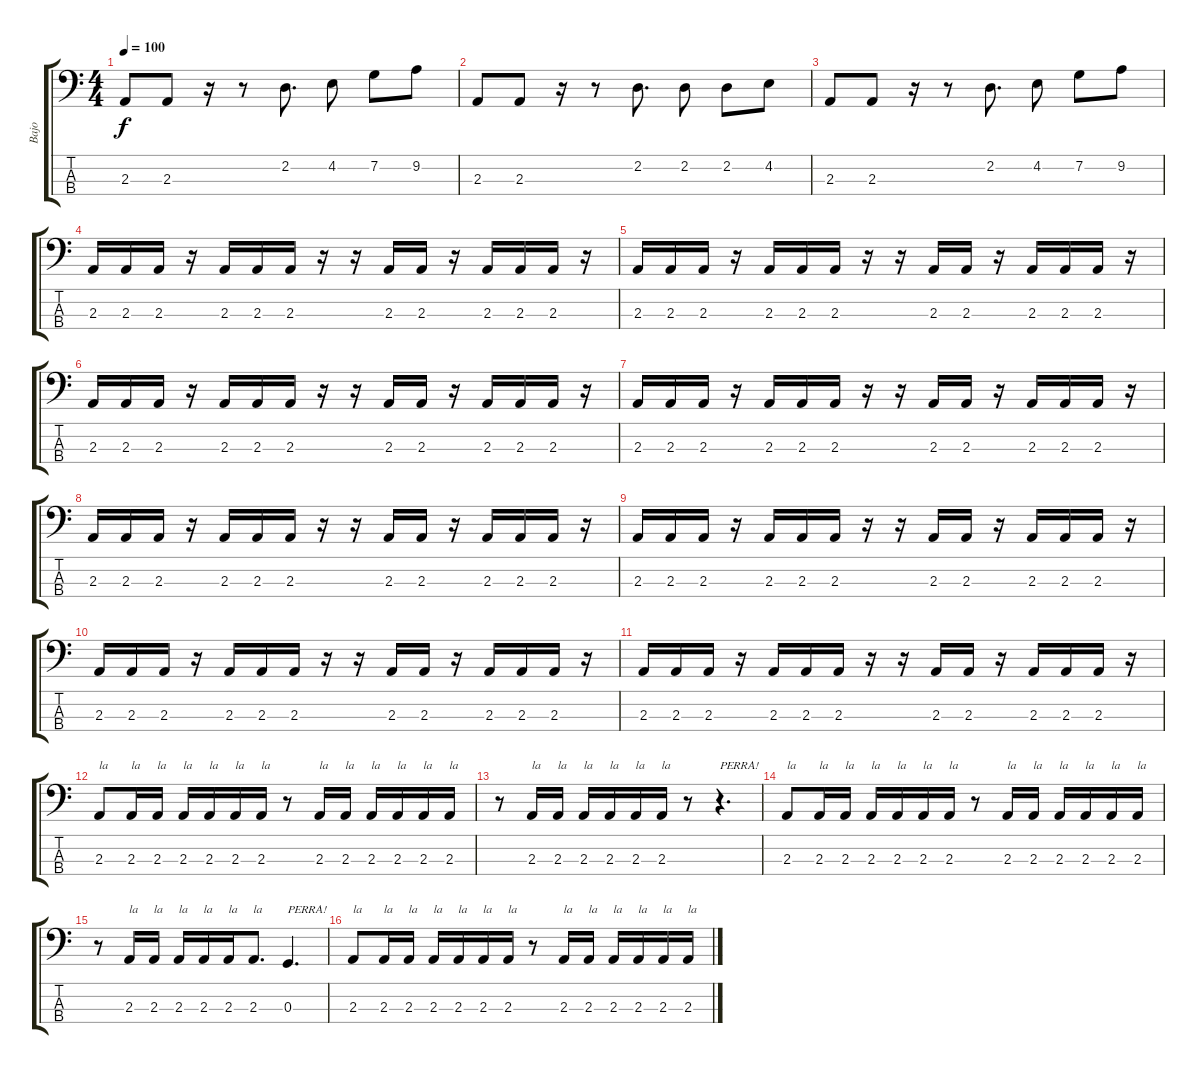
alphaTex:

\track ("Bajo" "Bajo") {instrument electricbasspick}
\staff {score tabs}
\tuning (F2 C2 G1 C1) {hide}
\ts (4 4)
\tempo 100
\clef f4
\ks c
2.3.8{dy f} 2.3.8 r.16 r.8 2.2.8{d} 4.2.8 7.2.8 9.2.8 |
2.3.8 2.3.8 r.16 r.8 2.2.8{d} 2.2.8 2.2.8 4.2.8 |
2.3.8 2.3.8 r.16 r.8 2.2.8{d} 4.2.8 7.2.8 9.2.8 |
2.3.16 2.3.16 2.3.16 r.16 2.3.16 2.3.16 2.3.16 r.16 r.16 2.3.16 2.3.16 r.16 2.3.16 2.3.16 2.3.16 r.16 |
2.3.16 2.3.16 2.3.16 r.16 2.3.16 2.3.16 2.3.16 r.16 r.16 2.3.16 2.3.16 r.16 2.3.16 2.3.16 2.3.16 r.16 |
2.3.16 2.3.16 2.3.16 r.16 2.3.16 2.3.16 2.3.16 r.16 r.16 2.3.16 2.3.16 r.16 2.3.16 2.3.16 2.3.16 r.16 |
2.3.16 2.3.16 2.3.16 r.16 2.3.16 2.3.16 2.3.16 r.16 r.16 2.3.16 2.3.16 r.16 2.3.16 2.3.16 2.3.16 r.16 |
2.3.16 2.3.16 2.3.16 r.16 2.3.16 2.3.16 2.3.16 r.16 r.16 2.3.16 2.3.16 r.16 2.3.16 2.3.16 2.3.16 r.16 |
2.3.16 2.3.16 2.3.16 r.16 2.3.16 2.3.16 2.3.16 r.16 r.16 2.3.16 2.3.16 r.16 2.3.16 2.3.16 2.3.16 r.16 |
2.3.16 2.3.16 2.3.16 r.16 2.3.16 2.3.16 2.3.16 r.16 r.16 2.3.16 2.3.16 r.16 2.3.16 2.3.16 2.3.16 r.16 |
2.3.16 2.3.16 2.3.16 r.16 2.3.16 2.3.16 2.3.16 r.16 r.16 2.3.16 2.3.16 r.16 2.3.16 2.3.16 2.3.16 r.16 |
2.3.8{txt "la"} 2.3.16{txt "la"} 2.3.16{txt "la"} 2.3.16{txt "la"} 2.3.16{txt "la"} 2.3.16{txt "la"} 2.3.16{txt "la"} r.8 2.3.16{txt "la"} 2.3.16{txt "la"} 2.3.16{txt "la"} 2.3.16{txt "la"} 2.3.16{txt "la"} 2.3.16{txt "la"} |
r.8 2.3.16{txt "la"} 2.3.16{txt "la"} 2.3.16{txt "la"} 2.3.16{txt "la"} 2.3.16{txt "la"} 2.3.16{txt "la"} r.8 r.4{d txt "PERRA!"} |
2.3.8{txt "la"} 2.3.16{txt "la"} 2.3.16{txt "la"} 2.3.16{txt "la"} 2.3.16{txt "la"} 2.3.16{txt "la"} 2.3.16{txt "la"} r.8 2.3.16{txt "la"} 2.3.16{txt "la"} 2.3.16{txt "la"} 2.3.16{txt "la"} 2.3.16{txt "la"} 2.3.16{txt "la"} |
r.8 2.3.16{txt "la"} 2.3.16{txt "la"} 2.3.16{txt "la"} 2.3.16{txt "la"} 2.3.16{txt "la"} 2.3.8{d txt "la"} 0.3.4{d txt "PERRA!"} |
2.3.8{txt "la"} 2.3.16{txt "la"} 2.3.16{txt "la"} 2.3.16{txt "la"} 2.3.16{txt "la"} 2.3.16{txt "la"} 2.3.16{txt "la"} r.8 2.3.16{txt "la"} 2.3.16{txt "la"} 2.3.16{txt "la"} 2.3.16{txt "la"} 2.3.16{txt "la"} 2.3.16{txt "la"}
